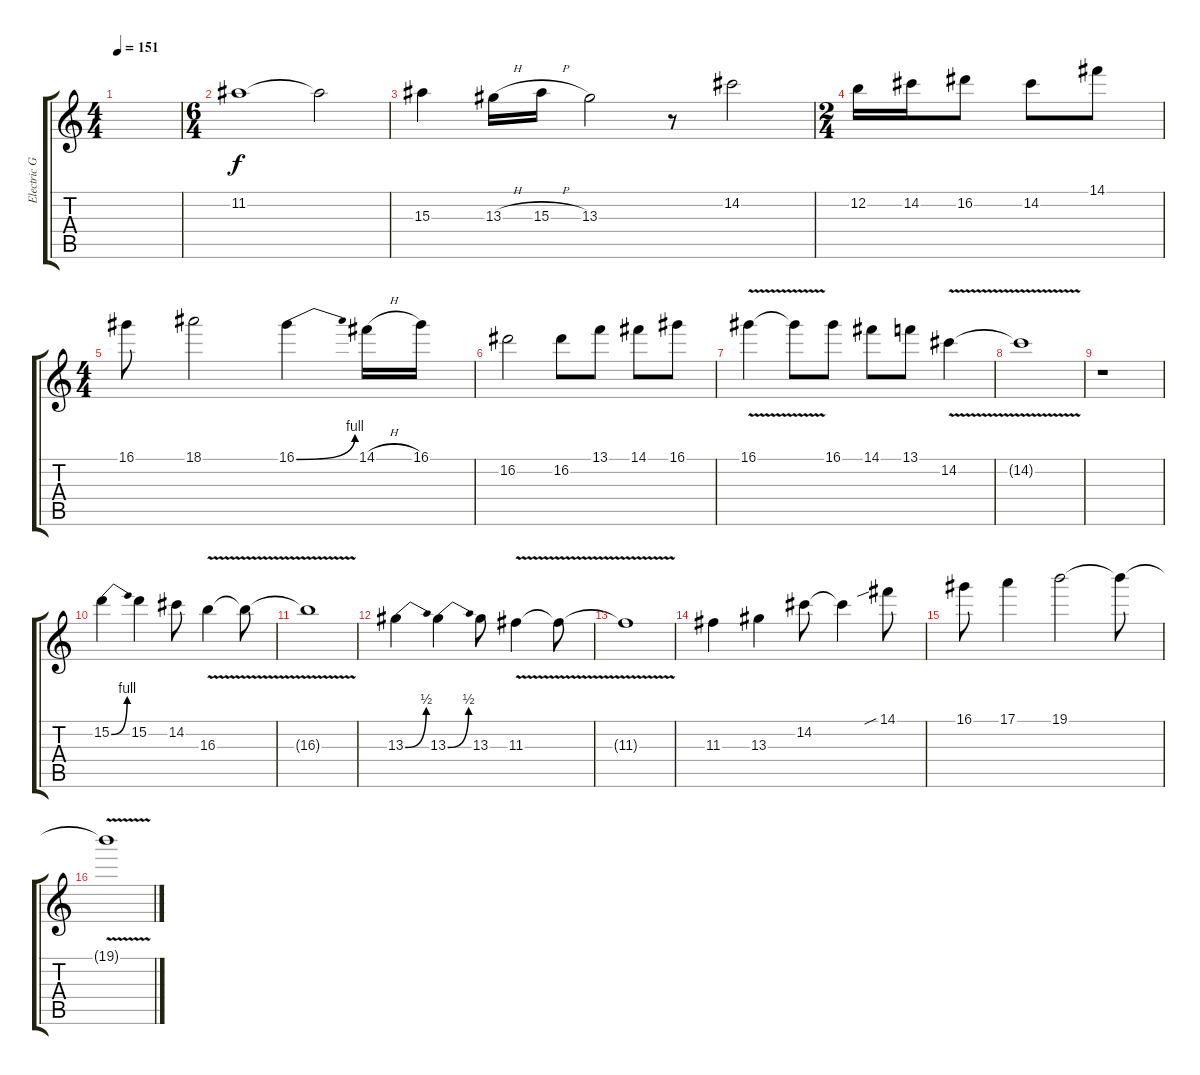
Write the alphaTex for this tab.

\track ("Electric Guitar" "Electric G") {instrument distortionguitar}
\staff {score tabs}
\tuning (E4 B3 G3 D3 A2 E2) {hide}
\ts (4 4)
\tempo 151
\clef g2
\ks c
|
\ts (6 4)
11.2.1 11.2{t}.2 |
15.3.4 13.3{h}.16 15.3{h}.16 13.3.2 r.8 14.2.2 |
\ts (2 4)
12.2.16 14.2.16 16.2.8 14.2.8 14.1.8 |
\ts (4 4)
16.1.8 18.1.2 16.1{be (bend 0 0 60 4)}.4 14.1{h}.16 16.1.16 |
16.2.2 16.2.8 13.1.8 14.1.8 16.1.8 |
16.1{v}.4 16.1{v t}.8 16.1.8 14.1.8 13.1.8 14.2{v}.4 |
14.2{v t}.1 |
r.1 |
15.2{be (bend 0 0 60 4)}.4 15.2.4 14.2.8 16.3{v}.4 16.3{v t}.8 |
16.3{v t}.1 |
13.3{be (bend 0 0 60 2)}.4 13.3{be (bend 0 0 60 2)}.4 13.3.8 11.3{v}.4 11.3{v t}.8 |
11.3{v t}.1 |
11.3.4 13.3.4 14.2.8 14.2{t}.4 14.1{sib}.8 |
16.1.8 17.1.4 19.1.2 19.1{t}.8 |
19.1{v t}.1
